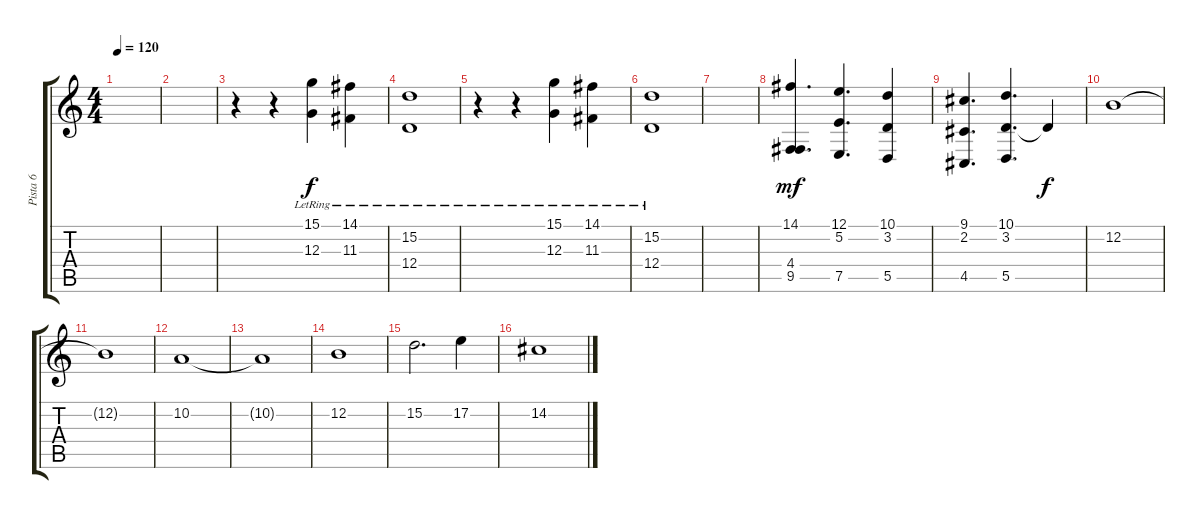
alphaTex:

\track ("Pista 6" "Pista 6") {instrument vibraphone}
\staff {score tabs}
\tuning (E4 B3 G3 D3 A2 E2) {hide}
\ts (4 4)
\tempo 120
\clef g2
\ks c
|
|
r.4 r.4 (15.1 12.3{lr}).4 (14.1 11.3{lr}).4 |
(15.2 12.4{lr}).1 |
r.4 r.4 (15.1 12.3{lr}).4 (14.1 11.3{lr}).4 |
(15.2{lr} 12.4).1 |
|
(14.1 4.4 9.5).4{d dy mf volume 16 instrument synthstrings2} (12.1 5.2 7.5).4{d} (10.1 3.2 5.5).4 |
(9.1 2.2 4.5).4{d} (10.1 3.2 5.5).4{d} 3.2{t}.4{dy f} |
12.2.1{volume 9 instrument synthstrings1} |
12.2{t}.1 |
10.2.1 |
10.2{t}.1 |
12.2.1 |
15.2.2{d} 17.2.4 |
14.2.1
